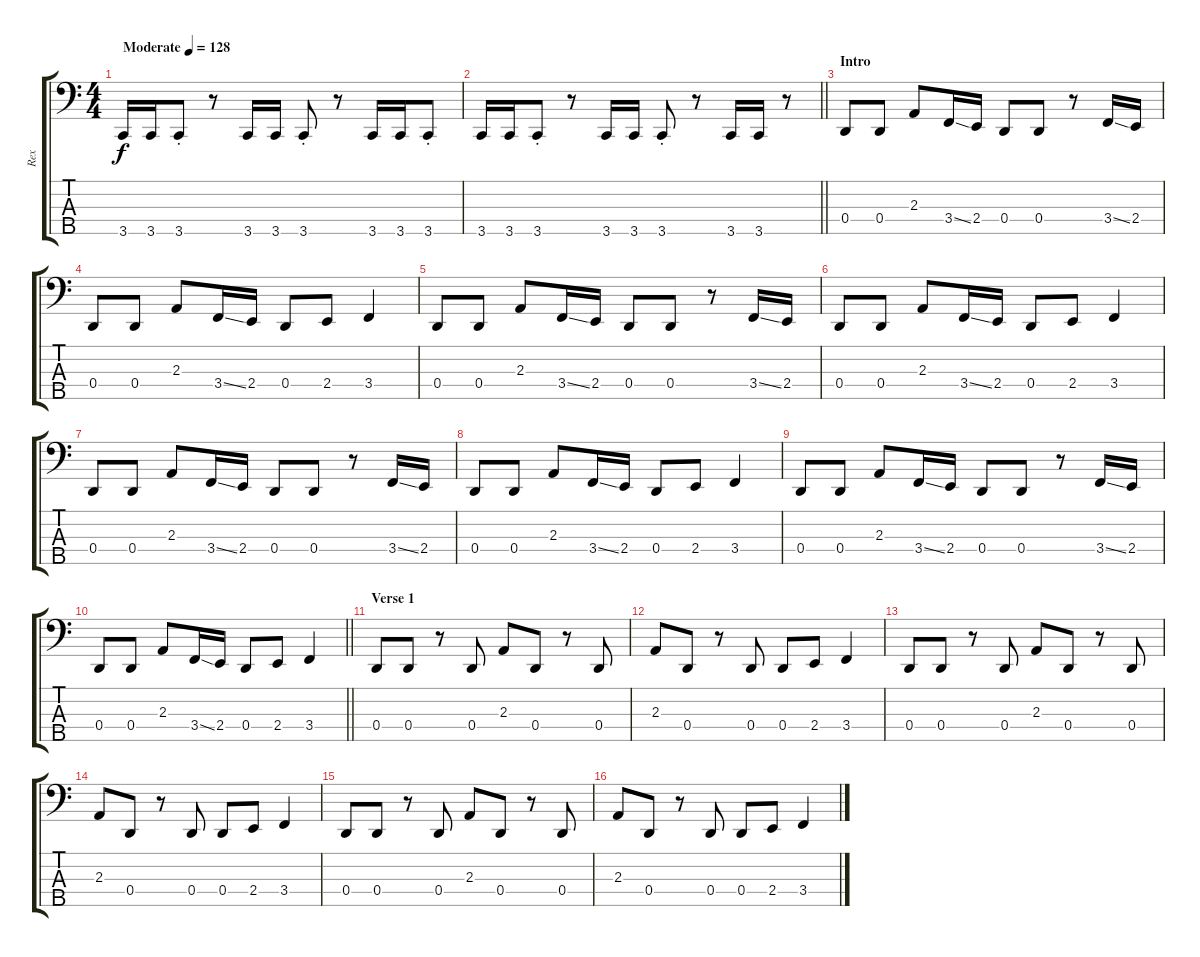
\track ("Rex" "Rex") {instrument electricbassfinger}
\staff {score tabs}
\tuning (F2 C2 G1 D1 A0) {hide}
\ts (4 4)
\tempo (128 "Moderate")
\clef f4
\ks c
3.5.16{dy f instrument electricbassfinger} 3.5.16 3.5{st}.8 r.8 3.5.16 3.5.16 3.5{st}.8 r.8 3.5.16 3.5.16 3.5{st}.8 |
\barLineRight lightlight
3.5.16 3.5.16 3.5{st}.8 r.8 3.5.16 3.5.16 3.5{st}.8 r.8 3.5.16 3.5.16 r.8 |
\section ("" "Intro")
0.4.8 0.4.8 2.3.8 3.4{ss}.16 2.4.16 0.4.8 0.4.8 r.8 3.4{ss}.16 2.4.16 |
0.4.8 0.4.8 2.3.8 3.4{ss}.16 2.4.16 0.4.8 2.4.8 3.4.4 |
0.4.8 0.4.8 2.3.8 3.4{ss}.16 2.4.16 0.4.8 0.4.8 r.8 3.4{ss}.16 2.4.16 |
0.4.8 0.4.8 2.3.8 3.4{ss}.16 2.4.16 0.4.8 2.4.8 3.4.4 |
0.4.8 0.4.8 2.3.8 3.4{ss}.16 2.4.16 0.4.8 0.4.8 r.8 3.4{ss}.16 2.4.16 |
0.4.8 0.4.8 2.3.8 3.4{ss}.16 2.4.16 0.4.8 2.4.8 3.4.4 |
0.4.8 0.4.8 2.3.8 3.4{ss}.16 2.4.16 0.4.8 0.4.8 r.8 3.4{ss}.16 2.4.16 |
\barLineRight lightlight
0.4.8 0.4.8 2.3.8 3.4{ss}.16 2.4.16 0.4.8 2.4.8 3.4.4 |
\section ("" "Verse 1")
0.4.8 0.4.8 r.8 0.4.8 2.3.8 0.4.8 r.8 0.4.8 |
2.3.8 0.4.8 r.8 0.4.8 0.4.8 2.4.8 3.4.4 |
0.4.8 0.4.8 r.8 0.4.8 2.3.8 0.4.8 r.8 0.4.8 |
2.3.8 0.4.8 r.8 0.4.8 0.4.8 2.4.8 3.4.4 |
0.4.8 0.4.8 r.8 0.4.8 2.3.8 0.4.8 r.8 0.4.8 |
2.3.8 0.4.8 r.8 0.4.8 0.4.8 2.4.8 3.4.4
